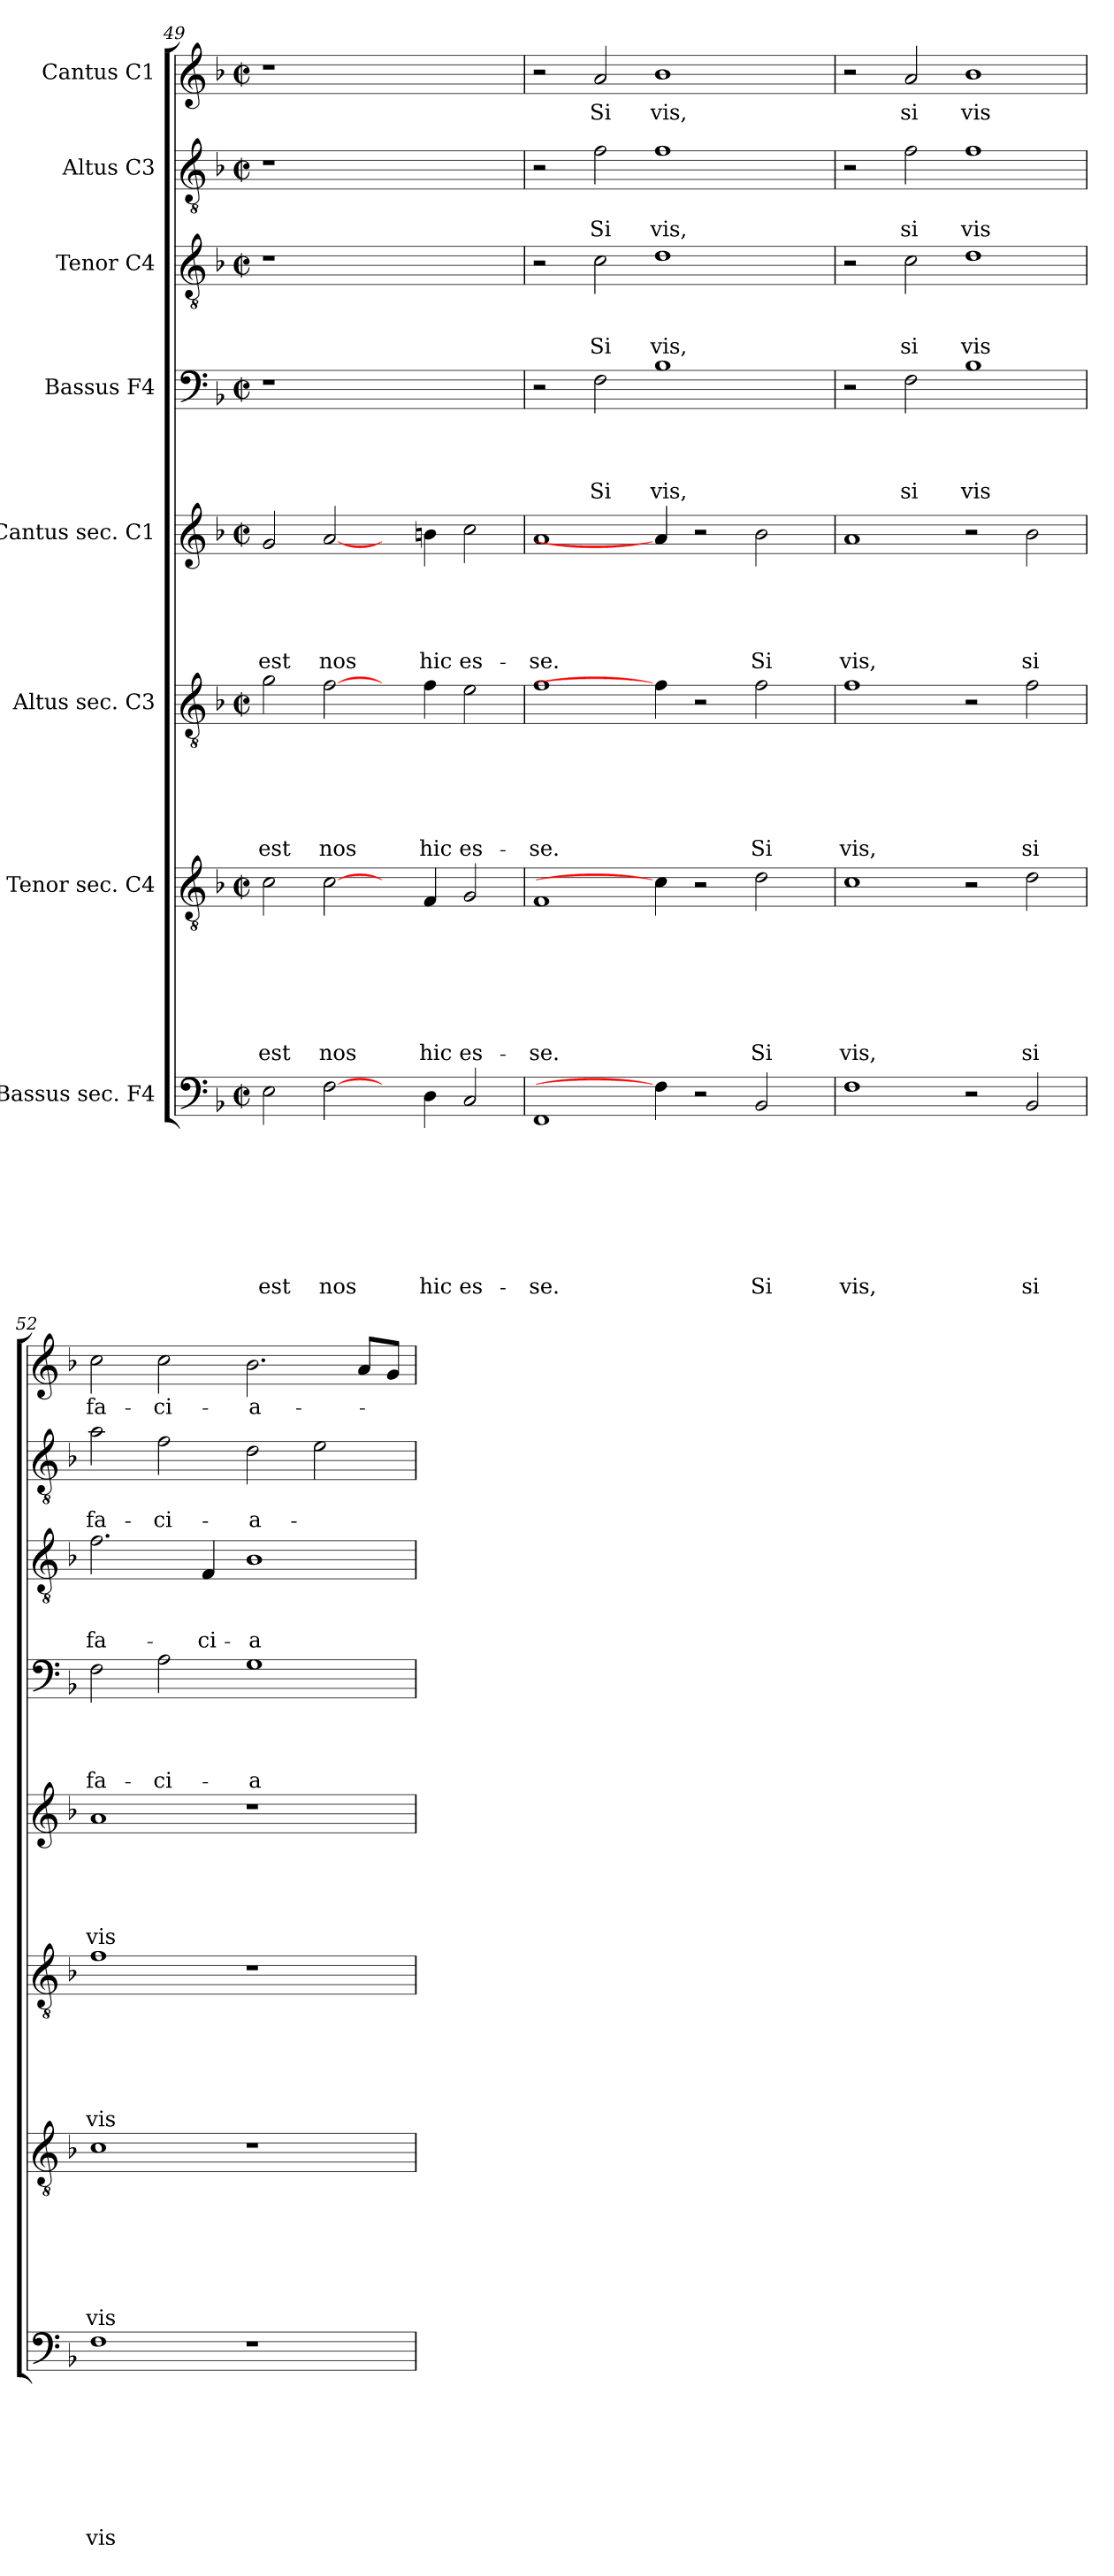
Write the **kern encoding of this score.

**kern	**text	**text	**text	**text	**text	**text	**text	**text	**kern	**text	**text	**text	**text	**text	**text	**text	**kern	**text	**text	**text	**text	**text	**text	**kern	**text	**text	**text	**text	**text	**kern	**text	**text	**text	**text	**kern	**text	**text	**text	**kern	**text	**text	**kern	**text
*part8	*part8	*part8	*part8	*part8	*part8	*part8	*part8	*part8	*part7	*part7	*part7	*part7	*part7	*part7	*part7	*part7	*part6	*part6	*part6	*part6	*part6	*part6	*part6	*part5	*part5	*part5	*part5	*part5	*part5	*part4	*part4	*part4	*part4	*part4	*part3	*part3	*part3	*part3	*part2	*part2	*part2	*part1	*part1
*staff8	*staff8	*staff8	*staff8	*staff8	*staff8	*staff8	*staff8	*staff8	*staff7	*staff7	*staff7	*staff7	*staff7	*staff7	*staff7	*staff7	*staff6	*staff6	*staff6	*staff6	*staff6	*staff6	*staff6	*staff5	*staff5	*staff5	*staff5	*staff5	*staff5	*staff4	*staff4	*staff4	*staff4	*staff4	*staff3	*staff3	*staff3	*staff3	*staff2	*staff2	*staff2	*staff1	*staff1
*I"Bassus sec. F4	*	*	*	*	*	*	*	*	*I"Tenor sec. C4	*	*	*	*	*	*	*	*I"Altus sec. C3	*	*	*	*	*	*	*I"Cantus sec. C1	*	*	*	*	*	*I"Bassus F4	*	*	*	*	*I"Tenor  C4	*	*	*	*I"Altus C3	*	*	*I"Cantus C1	*
*clefF4	*	*	*	*	*	*	*	*	*clefGv2	*	*	*	*	*	*	*	*clefGv2	*	*	*	*	*	*	*clefG2	*	*	*	*	*	*clefF4	*	*	*	*	*clefGv2	*	*	*	*clefGv2	*	*	*clefG2	*
*k[b-]	*	*	*	*	*	*	*	*	*k[b-]	*	*	*	*	*	*	*	*k[b-]	*	*	*	*	*	*	*k[b-]	*	*	*	*	*	*k[b-]	*	*	*	*	*k[b-]	*	*	*	*k[b-]	*	*	*k[b-]	*
*F:	*	*	*	*	*	*	*	*	*F:	*	*	*	*	*	*	*	*F:	*	*	*	*	*	*	*F:	*	*	*	*	*	*F:	*	*	*	*	*F:	*	*	*	*F:	*	*	*F:	*
*M2/2	*	*	*	*	*	*	*	*	*M2/2	*	*	*	*	*	*	*	*M2/2	*	*	*	*	*	*	*M2/2	*	*	*	*	*	*M2/2	*	*	*	*	*M2/2	*	*	*	*M2/2	*	*	*M2/2	*
*met(c|)	*	*	*	*	*	*	*	*	*met(c|)	*	*	*	*	*	*	*	*met(c|)	*	*	*	*	*	*	*met(c|)	*	*	*	*	*	*met(c|)	*	*	*	*	*met(c|)	*	*	*	*met(c|)	*	*	*met(c|)	*
=49	=49	=49	=49	=49	=49	=49	=49	=49	=49	=49	=49	=49	=49	=49	=49	=49	=49	=49	=49	=49	=49	=49	=49	=49	=49	=49	=49	=49	=49	=49	=49	=49	=49	=49	=49	=49	=49	=49	=49	=49	=49	=49	=49
2E\	.	.	.	.	.	.	.	est	2c\	.	.	.	.	.	.	est	2g\	.	.	.	.	.	est	2g/	.	.	.	.	est	1r	.	.	.	.	1r	.	.	.	1r	.	.	1r	.
[2F\	.	.	.	.	.	.	.	nos	[2c\	.	.	.	.	.	.	nos	[2f\	.	.	.	.	.	nos	[2a/	.	.	.	.	nos	.	.	.	.	.	.	.	.	.	.	.	.	.	.
4ryy	.	.	.	.	.	.	.	.	4ryy	.	.	.	.	.	.	.	4ryy	.	.	.	.	.	.	4ryy	.	.	.	.	.	1ryy	.	.	.	.	1ryy	.	.	.	1ryy	.	.	1ryy	.
4D\	.	.	.	.	.	.	.	hic	4F/	.	.	.	.	.	.	hic	4f\	.	.	.	.	.	hic	4bn\	.	.	.	.	hic	.	.	.	.	.	.	.	.	.	.	.	.	.	.
2C/	.	.	.	.	.	.	.	es-	2G/	.	.	.	.	.	.	es-	2e\	.	.	.	.	.	es-	2cc\	.	.	.	.	es-	.	.	.	.	.	.	.	.	.	.	.	.	.	.
=50	=50	=50	=50	=50	=50	=50	=50	=50	=50	=50	=50	=50	=50	=50	=50	=50	=50	=50	=50	=50	=50	=50	=50	=50	=50	=50	=50	=50	=50	=50	=50	=50	=50	=50	=50	=50	=50	=50	=50	=50	=50	=50	=50
1FF	.	.	.	.	.	.	.	-se.	1F	.	.	.	.	.	.	-se.	1f	.	.	.	.	.	-se.	1a	.	.	.	.	-se.	2r	.	.	.	.	2r	.	.	.	2r	.	.	2r	.
.	.	.	.	.	.	.	.	.	.	.	.	.	.	.	.	.	.	.	.	.	.	.	.	.	.	.	.	.	.	2F\	.	.	.	Si	2c\	.	.	Si	2f\	.	Si	2a/	Si
4F\]	.	.	.	.	.	.	.	.	4c\]	.	.	.	.	.	.	.	4f\]	.	.	.	.	.	.	4a/]	.	.	.	.	.	1B-	.	.	.	vis,	1d	.	.	vis,	1f	.	vis,	1b-	vis,
2r	.	.	.	.	.	.	.	.	2r	.	.	.	.	.	.	.	2r	.	.	.	.	.	.	2r	.	.	.	.	.	.	.	.	.	.	.	.	.	.	.	.	.	.	.
2BB-/	.	.	.	.	.	.	.	Si	2d\	.	.	.	.	.	.	Si	2f\	.	.	.	.	.	Si	2b-\	.	.	.	.	Si	.	.	.	.	.	.	.	.	.	.	.	.	.	.
.	.	.	.	.	.	.	.	.	.	.	.	.	.	.	.	.	.	.	.	.	.	.	.	.	.	.	.	.	.	4ryy	.	.	.	.	4ryy	.	.	.	4ryy	.	.	4ryy	.
=51	=51	=51	=51	=51	=51	=51	=51	=51	=51	=51	=51	=51	=51	=51	=51	=51	=51	=51	=51	=51	=51	=51	=51	=51	=51	=51	=51	=51	=51	=51	=51	=51	=51	=51	=51	=51	=51	=51	=51	=51	=51	=51	=51
1F	.	.	.	.	.	.	.	vis,	1c	.	.	.	.	.	.	vis,	1f	.	.	.	.	.	vis,	1a	.	.	.	.	vis,	2r	.	.	.	.	2r	.	.	.	2r	.	.	2r	.
.	.	.	.	.	.	.	.	.	.	.	.	.	.	.	.	.	.	.	.	.	.	.	.	.	.	.	.	.	.	2F\	.	.	.	si	2c\	.	.	si	2f\	.	si	2a/	si
2r	.	.	.	.	.	.	.	.	2r	.	.	.	.	.	.	.	2r	.	.	.	.	.	.	2r	.	.	.	.	.	1B-	.	.	.	vis	1d	.	.	vis	1f	.	vis	1b-	vis
2BB-/	.	.	.	.	.	.	.	si	2d\	.	.	.	.	.	.	si	2f\	.	.	.	.	.	si	2b-\	.	.	.	.	si	.	.	.	.	.	.	.	.	.	.	.	.	.	.
=52	=52	=52	=52	=52	=52	=52	=52	=52	=52	=52	=52	=52	=52	=52	=52	=52	=52	=52	=52	=52	=52	=52	=52	=52	=52	=52	=52	=52	=52	=52	=52	=52	=52	=52	=52	=52	=52	=52	=52	=52	=52	=52	=52
1F	.	.	.	.	.	.	.	vis	1c	.	.	.	.	.	.	vis	1f	.	.	.	.	.	vis	1a	.	.	.	.	vis	2F\	.	.	.	fa-	2.f\	.	.	fa-	2a\	.	fa-	2cc\	fa-
.	.	.	.	.	.	.	.	.	.	.	.	.	.	.	.	.	.	.	.	.	.	.	.	.	.	.	.	.	.	2A\	.	.	.	-ci-	.	.	.	.	2f\	.	-ci-	2cc\	-ci-
.	.	.	.	.	.	.	.	.	.	.	.	.	.	.	.	.	.	.	.	.	.	.	.	.	.	.	.	.	.	.	.	.	.	.	4F/	.	.	-ci-	.	.	.	.	.
1r	.	.	.	.	.	.	.	.	1r	.	.	.	.	.	.	.	1r	.	.	.	.	.	.	1r	.	.	.	.	.	1G	.	.	.	-a-	1B-	.	.	-a-	2d\	.	-a-	2.b-\	-a-
.	.	.	.	.	.	.	.	.	.	.	.	.	.	.	.	.	.	.	.	.	.	.	.	.	.	.	.	.	.	.	.	.	.	.	.	.	.	.	2e\	.	.	.	.
.	.	.	.	.	.	.	.	.	.	.	.	.	.	.	.	.	.	.	.	.	.	.	.	.	.	.	.	.	.	.	.	.	.	.	.	.	.	.	.	.	.	8a/L	.
.	.	.	.	.	.	.	.	.	.	.	.	.	.	.	.	.	.	.	.	.	.	.	.	.	.	.	.	.	.	.	.	.	.	.	.	.	.	.	.	.	.	8g/J	.
=	=	=	=	=	=	=	=	=	=	=	=	=	=	=	=	=	=	=	=	=	=	=	=	=	=	=	=	=	=	=	=	=	=	=	=	=	=	=	=	=	=	=	=
*-	*-	*-	*-	*-	*-	*-	*-	*-	*-	*-	*-	*-	*-	*-	*-	*-	*-	*-	*-	*-	*-	*-	*-	*-	*-	*-	*-	*-	*-	*-	*-	*-	*-	*-	*-	*-	*-	*-	*-	*-	*-	*-	*-
